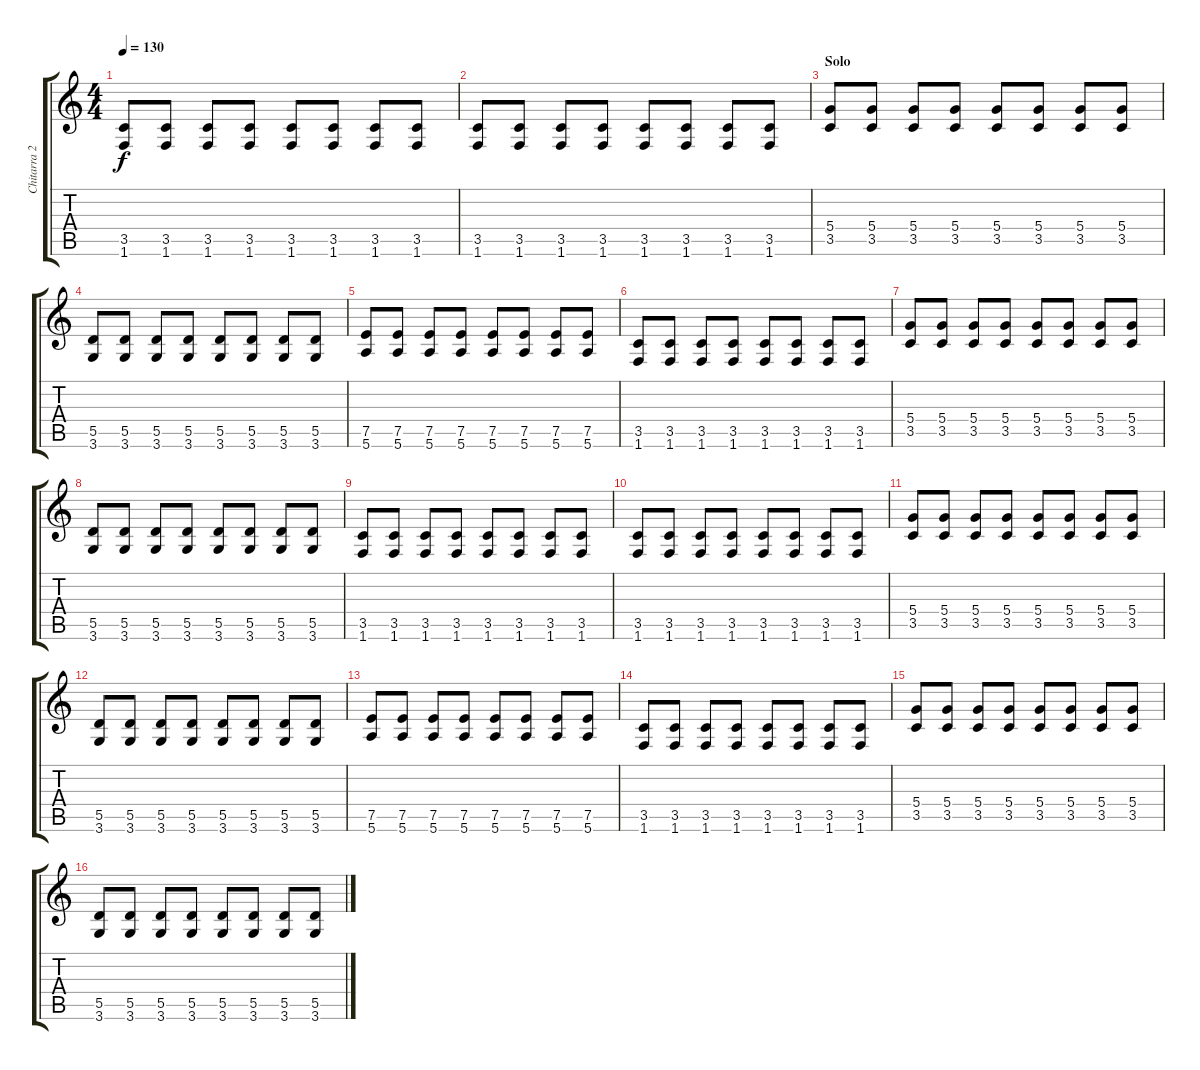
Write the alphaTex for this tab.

\track ("Chitarra 2" "Chitarra 2") {instrument distortionguitar}
\staff {score tabs}
\tuning (E4 B3 G3 D3 A2 E2) {hide}
\ts (4 4)
\tempo 130
\clef g2
\ks c
(3.5 1.6).8{dy f} (3.5 1.6).8 (3.5 1.6).8 (3.5 1.6).8 (3.5 1.6).8 (3.5 1.6).8 (3.5 1.6).8 (3.5 1.6).8 |
(3.5 1.6).8 (3.5 1.6).8 (3.5 1.6).8 (3.5 1.6).8 (3.5 1.6).8 (3.5 1.6).8 (3.5 1.6).8 (3.5 1.6).8 |
\section ("" "Solo")
(5.4 3.5).8 (5.4 3.5).8 (5.4 3.5).8 (5.4 3.5).8 (5.4 3.5).8 (5.4 3.5).8 (5.4 3.5).8 (5.4 3.5).8 |
(5.5 3.6).8 (5.5 3.6).8 (5.5 3.6).8 (5.5 3.6).8 (5.5 3.6).8 (5.5 3.6).8 (5.5 3.6).8 (5.5 3.6).8 |
(7.5 5.6).8 (7.5 5.6).8 (7.5 5.6).8 (7.5 5.6).8 (7.5 5.6).8 (7.5 5.6).8 (7.5 5.6).8 (7.5 5.6).8 |
(3.5 1.6).8 (3.5 1.6).8 (3.5 1.6).8 (3.5 1.6).8 (3.5 1.6).8 (3.5 1.6).8 (3.5 1.6).8 (3.5 1.6).8 |
(5.4 3.5).8 (5.4 3.5).8 (5.4 3.5).8 (5.4 3.5).8 (5.4 3.5).8 (5.4 3.5).8 (5.4 3.5).8 (5.4 3.5).8 |
(5.5 3.6).8 (5.5 3.6).8 (5.5 3.6).8 (5.5 3.6).8 (5.5 3.6).8 (5.5 3.6).8 (5.5 3.6).8 (5.5 3.6).8 |
(3.5 1.6).8 (3.5 1.6).8 (3.5 1.6).8 (3.5 1.6).8 (3.5 1.6).8 (3.5 1.6).8 (3.5 1.6).8 (3.5 1.6).8 |
(3.5 1.6).8 (3.5 1.6).8 (3.5 1.6).8 (3.5 1.6).8 (3.5 1.6).8 (3.5 1.6).8 (3.5 1.6).8 (3.5 1.6).8 |
(5.4 3.5).8 (5.4 3.5).8 (5.4 3.5).8 (5.4 3.5).8 (5.4 3.5).8 (5.4 3.5).8 (5.4 3.5).8 (5.4 3.5).8 |
(5.5 3.6).8 (5.5 3.6).8 (5.5 3.6).8 (5.5 3.6).8 (5.5 3.6).8 (5.5 3.6).8 (5.5 3.6).8 (5.5 3.6).8 |
(7.5 5.6).8 (7.5 5.6).8 (7.5 5.6).8 (7.5 5.6).8 (7.5 5.6).8 (7.5 5.6).8 (7.5 5.6).8 (7.5 5.6).8 |
(3.5 1.6).8 (3.5 1.6).8 (3.5 1.6).8 (3.5 1.6).8 (3.5 1.6).8 (3.5 1.6).8 (3.5 1.6).8 (3.5 1.6).8 |
(5.4 3.5).8 (5.4 3.5).8 (5.4 3.5).8 (5.4 3.5).8 (5.4 3.5).8 (5.4 3.5).8 (5.4 3.5).8 (5.4 3.5).8 |
(5.5 3.6).8 (5.5 3.6).8 (5.5 3.6).8 (5.5 3.6).8 (5.5 3.6).8 (5.5 3.6).8 (5.5 3.6).8 (5.5 3.6).8
